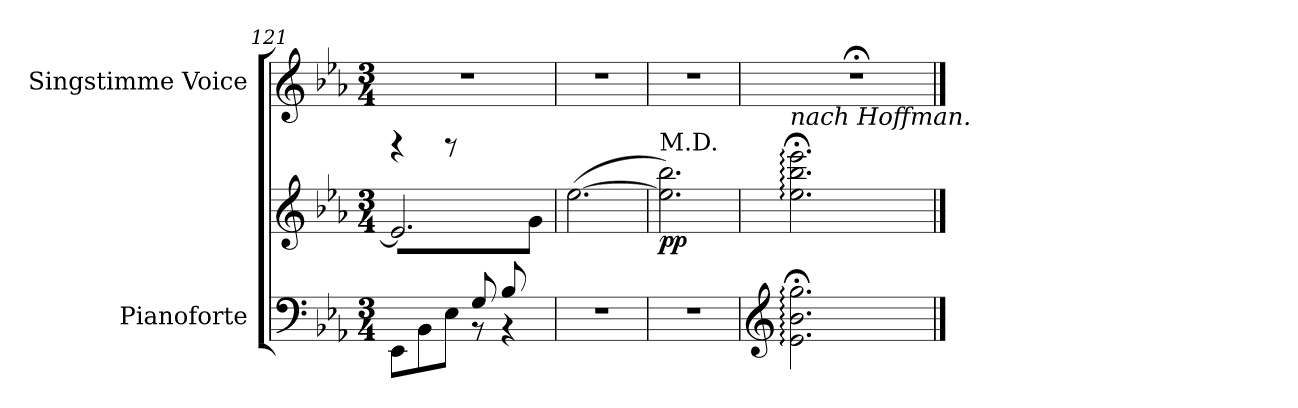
**kern	**kern	**dynam	**kern
*part2	*part2	*part2	*part1
*staff3	*staff2	*staff2/3	*staff1
*I"Pianoforte	*	*	*I"Singstimme Voice
*I'Pno	*	*	*
*clefF4	*clefG2	*	*clefG2
*k[b-e-a-]	*k[b-e-a-]	*	*k[b-e-a-]
*M3/4	*M3/4	*	*M3/4
=121	=121	=121	=121
*^	*^	*	*
4.ryy	8EE-\L	2.e-/]	4rggg	.	2.r
.	8BB-\	.	.	.	.
.	8E-\J	.	8rggg	.	.
8G/L	8rBB	.	4ryy	.	.
8B-/	4rBB	.	.	.	.
8ryy	.	.	8g\J	.	.
*v	*v	*	*	*	*
=122	=122	=122	=122	=122
!	!LO:TX:b:t=M.G.	!	!	!
*	*v	*v	*	*
2.r	(>[2.ee-\	.	2.r
=123	=123	=123	=123
!	!LO:TX:a:t=M.D.	!	!
!	!	!LO:DY:b	!
2.r	2.ee-\] 2.bb-\)	pp	2.r
=124	=124	=124	=124
*clefG2	*	*	*
!	!	!	!LO:TX:b:i:t=nach Hoffman.
2.e-\;<: 2.b-\;<: 2.gg\;<:	2.ee-\;<: 2.bb-\;<: 2.eee-\;<:	.	2.r;<
==	==	==	==
*-	*-	*-	*-
